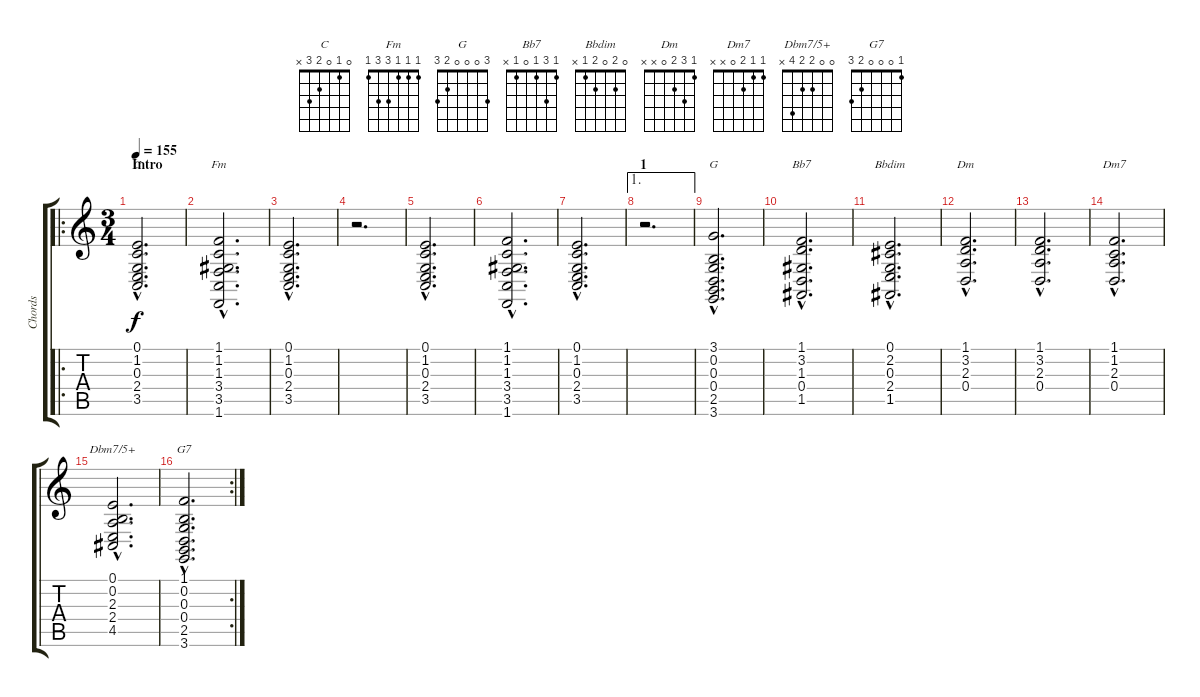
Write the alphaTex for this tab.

\track ("Chords" "Chords") {instrument acousticgrandpiano}
\staff {score tabs}
\tuning (E4 B3 G3 D3 A2 E2) {hide}
\chord ("C" 0 1 0 2 3 x)
\chord ("Fm" 1 1 1 3 3 1)
\chord ("G" 3 0 0 0 2 3)
\chord ("Bb7" 1 3 1 0 1 x)
\chord ("Bbdim" 0 2 0 2 1 x)
\chord ("Dm" 1 3 2 0 x x)
\chord ("Dm7" 1 1 2 0 x x)
\chord ("Dbm7/5+" 0 0 2 2 4 x)
\chord ("G7" 1 0 0 0 2 3)
\ro
\ts (3 4)
\section ("" "Intro")
\tempo 155
\clef g2
\ks c
(0.1{hac} 1.2{hac} 0.3{hac} 2.4{hac} 3.5{hac}).2{d ch "C" dy f instrument acousticgrandpiano} |
(1.1{hac} 1.2{hac} 1.3{hac} 3.4{hac} 3.5{hac} 1.6{hac}).2{d ch "Fm"} |
(0.1{hac} 1.2{hac} 0.3{hac} 2.4{hac} 3.5{hac}).2{d} |
r.2{d} |
(0.1{hac} 1.2{hac} 0.3{hac} 2.4{hac} 3.5{hac}).2{d} |
(1.1{hac} 1.2{hac} 1.3{hac} 3.4{hac} 3.5{hac} 1.6{hac}).2{d} |
(0.1{hac} 1.2{hac} 0.3{hac} 2.4{hac} 3.5{hac}).2{d} |
\ae 1
\section ("" "1")
r.2{d} |
(3.1{hac} 0.2{hac} 0.3{hac} 0.4{hac} 2.5{hac} 3.6{hac}).2{d ch "G"} |
(1.1{hac} 3.2{hac} 1.3{hac} 0.4{hac} 1.5{hac}).2{d ch "Bb7"} |
(0.1{hac} 2.2{hac} 0.3{hac} 2.4{hac} 1.5{hac}).2{d ch "Bbdim"} |
(1.1{hac} 3.2{hac} 2.3{hac} 0.4{hac}).2{d ch "Dm"} |
(1.1{hac} 3.2{hac} 2.3{hac} 0.4{hac}).2{d} |
(1.1{hac} 1.2{hac} 2.3{hac} 0.4{hac}).2{d ch "Dm7"} |
(0.1{hac} 0.2{hac} 2.3{hac} 2.4{hac} 4.5{hac}).2{d ch "Dbm7/5+"} |
\rc 2
(1.1{hac} 0.2{hac} 0.3{hac} 0.4{hac} 2.5{hac} 3.6{hac}).2{d ch "G7"}
